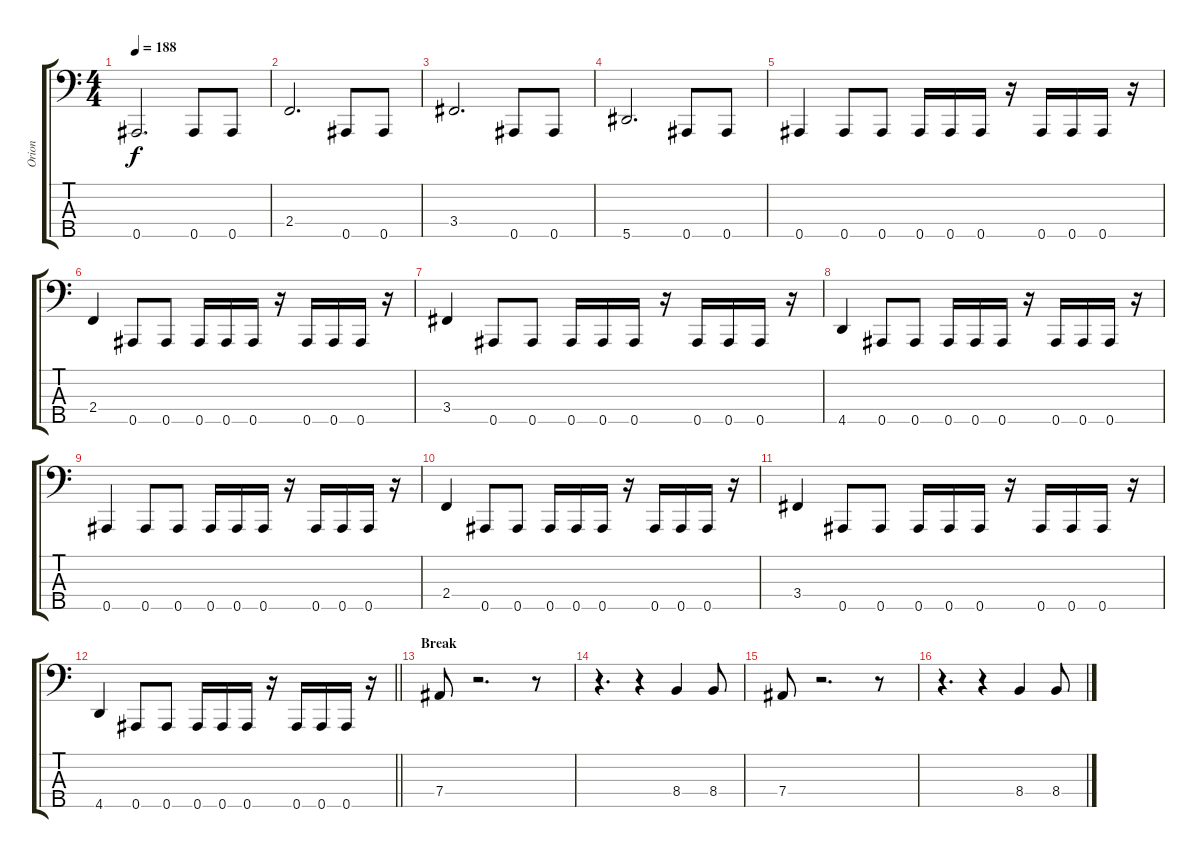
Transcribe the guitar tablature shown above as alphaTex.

\track ("Orion" "Orion") {instrument electricbassfinger}
\staff {score tabs}
\tuning (Gb2 Db2 Ab1 Eb1 Bb0) {hide}
\ts (4 4)
\tempo 188
\clef f4
\ks c
0.5.2{d dy f} 0.5.8 0.5.8 |
2.4.2{d} 0.5.8 0.5.8 |
3.4.2{d} 0.5.8 0.5.8 |
5.5.2{d} 0.5.8 0.5.8 |
0.5.4 0.5.8 0.5.8 0.5.16 0.5.16 0.5.16 r.16 0.5.16 0.5.16 0.5.16 r.16 |
2.4.4 0.5.8 0.5.8 0.5.16 0.5.16 0.5.16 r.16 0.5.16 0.5.16 0.5.16 r.16 |
3.4.4 0.5.8 0.5.8 0.5.16 0.5.16 0.5.16 r.16 0.5.16 0.5.16 0.5.16 r.16 |
4.5.4 0.5.8 0.5.8 0.5.16 0.5.16 0.5.16 r.16 0.5.16 0.5.16 0.5.16 r.16 |
0.5.4 0.5.8 0.5.8 0.5.16 0.5.16 0.5.16 r.16 0.5.16 0.5.16 0.5.16 r.16 |
2.4.4 0.5.8 0.5.8 0.5.16 0.5.16 0.5.16 r.16 0.5.16 0.5.16 0.5.16 r.16 |
3.4.4 0.5.8 0.5.8 0.5.16 0.5.16 0.5.16 r.16 0.5.16 0.5.16 0.5.16 r.16 |
\barLineRight lightlight
4.5.4 0.5.8 0.5.8 0.5.16 0.5.16 0.5.16 r.16 0.5.16 0.5.16 0.5.16 r.16 |
\section ("" "Break")
7.4.8 r.2{d} r.8 |
r.4{d} r.4 8.4.4 8.4.8 |
7.4.8 r.2{d} r.8 |
r.4{d} r.4 8.4.4 8.4.8
